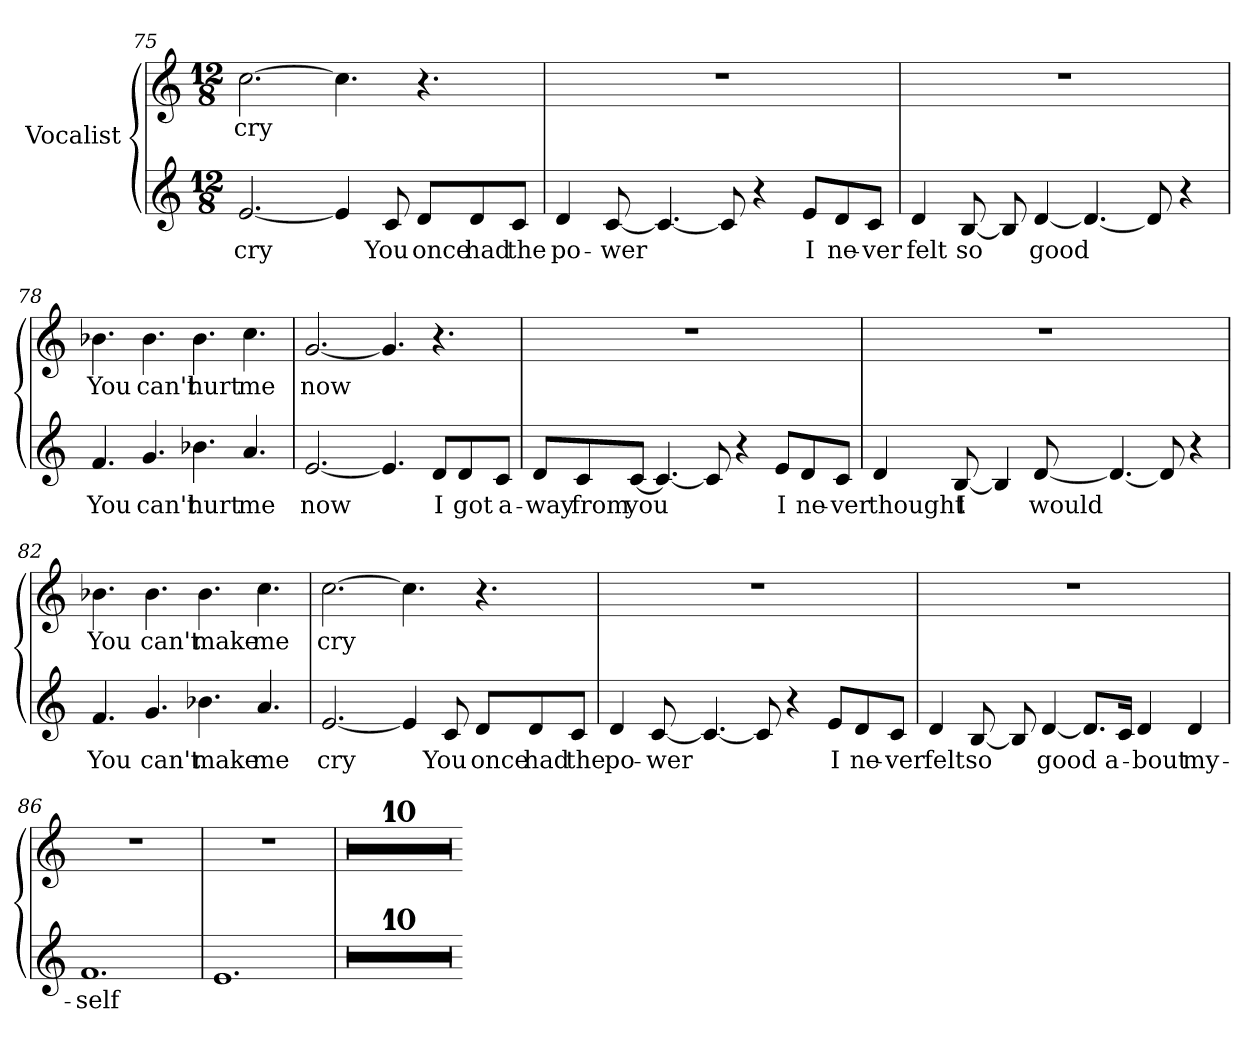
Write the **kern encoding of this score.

**kern	**text	**kern	**text
*part1	*part1	*part1	*part1
*staff2	*staff2	*staff1	*staff1
*I"Vocalist	*	*	*
*clefG2	*	*clefG2	*
*M12/8	*	*M12/8	*
=75	=75	=75	=75
[2.e	cry	[2.cc	cry
4e]	_	4.cc]	_
8c	You	.	.
8d/L	once	4.r	.
8d/	had	.	.
8c/J	the	.	.
=76	=76	=76	=76
4d	po-	1.r	.
[8c	-wer	.	.
4.c_	_	.	.
8c]	_	.	.
4r	.	.	.
8e/L	I	.	.
8d/	ne-	.	.
8c/J	-ver	.	.
=77	=77	=77	=77
4d	felt	1.r	.
[8B	so	.	.
8B]	_	.	.
[4d	good	.	.
4.d_	_	.	.
8d]	_	.	.
4r	.	.	.
=78	=78	=78	=78
4.f	You	4.b-X	You
4.g	can't	4.b-	can't
4.b-X	hurt	4.b-	hurt
4.a	me	4.cc	me
=79	=79	=79	=79
[2.e	now	[2.g	now
4.e]	_	4.g]	_
8d/L	I	4.r	.
8d/	got	.	.
8c/J	a-	.	.
=80	=80	=80	=80
8d/L	-way	1.r	.
8c/	from	.	.
[8c/J	you	.	.
4.c_	_	.	.
8c]	_	.	.
4r	.	.	.
8e/L	I	.	.
8d/	ne-	.	.
8c/J	-ver	.	.
=81	=81	=81	=81
4d	thought	1.r	.
[8B	I	.	.
4B]	_	.	.
[8d	would	.	.
4.d_	_	.	.
8d]	_	.	.
4r	.	.	.
=82	=82	=82	=82
4.f	You	4.b-X	You
4.g	can't	4.b-	can't
4.b-X	make	4.b-	make
4.a	me	4.cc	me
=83	=83	=83	=83
[2.e	cry	[2.cc	cry
4e]	_	4.cc]	_
8c	You	.	.
8d/L	once	4.r	.
8d/	had	.	.
8c/J	the	.	.
=84	=84	=84	=84
4d	po-	1.r	.
[8c	-wer	.	.
4.c_	_	.	.
8c]	_	.	.
4r	.	.	.
8e/L	I	.	.
8d/	ne-	.	.
8c/J	-ver	.	.
=85	=85	=85	=85
4d	felt	1.r	.
[8B	so	.	.
8B]	_	.	.
[4d	good	.	.
8.d/L]	_	.	.
16c/Jk	a-	.	.
4d	-bout	.	.
4d	my-	.	.
=86	=86	=86	=86
1.f	-self	1.r	.
=87	=87	=87	=87
1.e	_	1.r	.
=88	=88	=88	=88
1.r	.	1.r	.
=89	=89	=89	=89
1.r	.	1.r	.
=90	=90	=90	=90
1.r	.	1.r	.
=91	=91	=91	=91
1.r	.	1.r	.
=92	=92	=92	=92
1.r	.	1.r	.
=93	=93	=93	=93
1.r	.	1.r	.
=94	=94	=94	=94
1.r	.	1.r	.
=95	=95	=95	=95
1.r	.	1.r	.
=96	=96	=96	=96
1.r	.	1.r	.
=97	=97	=97	=97
1.r	.	1.r	.
=-	=-	=-	=-
*-	*-	*-	*-
